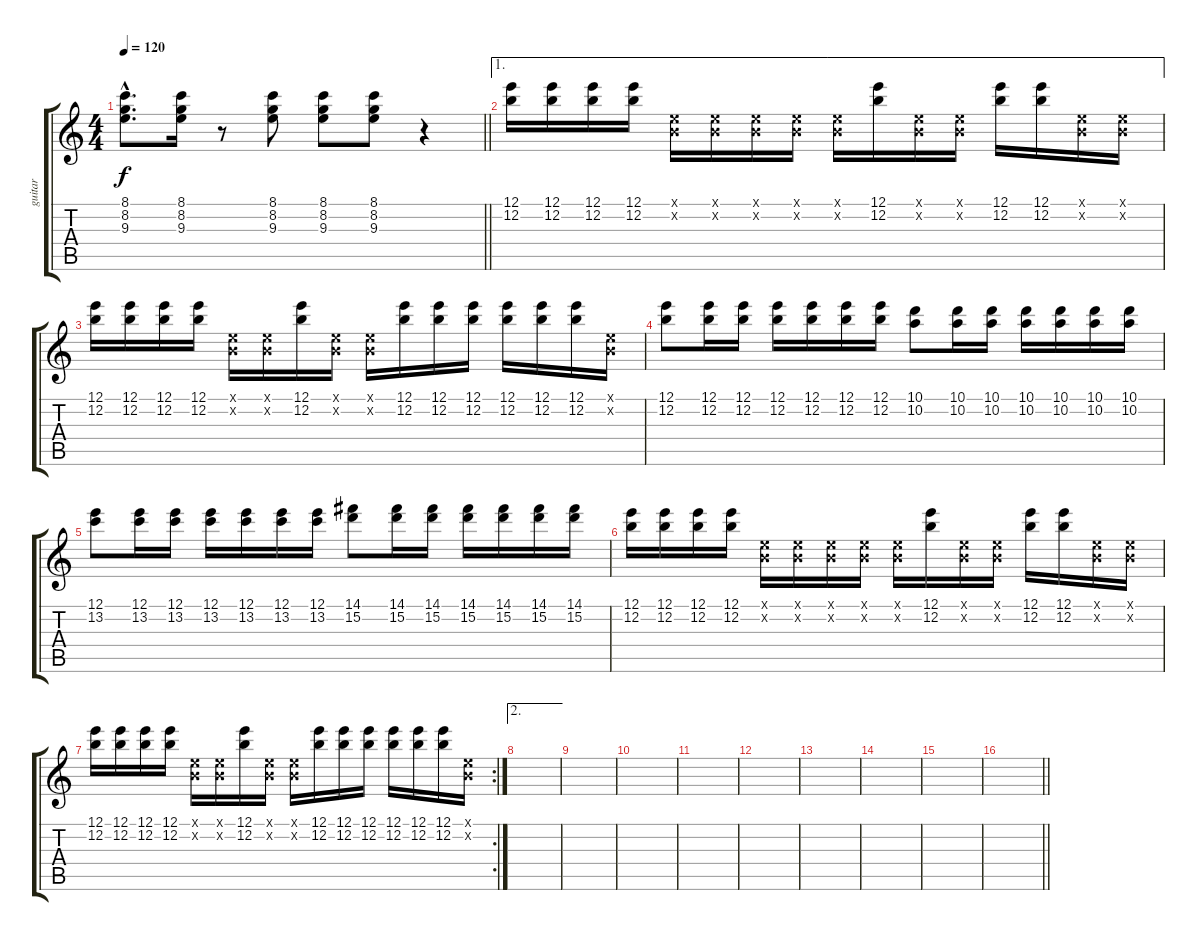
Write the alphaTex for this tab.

\track ("guitar" "guitar") {instrument acousticguitarnylon}
\staff {score tabs}
\tuning (E4 B3 G3 D3 A2 E2) {hide}
\ts (4 4)
\tempo 120
\clef g2
\barLineRight lightlight
\ks c
(8.1{hac} 8.2{hac} 9.3{hac}).8{d dy f} (8.1 8.2 9.3).16 r.8 (8.1 8.2 9.3).8 (8.1 8.2 9.3).8 (8.1 8.2 9.3).8 r.4 |
\ae 1
(12.1 12.2).16 (12.1 12.2).16 (12.1 12.2).16 (12.1 12.2).16 (0.1{x} 0.2{x}).16 (0.1{x} 0.2{x}).16 (0.1{x} 0.2{x}).16 (0.1{x} 0.2{x}).16 (0.1{x} 0.2{x}).16 (12.1 12.2).16 (0.1{x} 0.2{x}).16 (0.1{x} 0.2{x}).16 (12.1 12.2).16 (12.1 12.2).16 (0.1{x} 0.2{x}).16 (0.1{x} 0.2{x}).16 |
(12.1 12.2).16 (12.1 12.2).16 (12.1 12.2).16 (12.1 12.2).16 (0.1{x} 0.2{x}).16 (0.1{x} 0.2{x}).16 (12.1 12.2).16 (0.1{x} 0.2{x}).16 (0.1{x} 0.2{x}).16 (12.1 12.2).16 (12.1 12.2).16 (12.1 12.2).16 (12.1 12.2).16 (12.1 12.2).16 (12.1 12.2).16 (0.1{x} 0.2{x}).16 |
(12.1 12.2).8 (12.1 12.2).16 (12.1 12.2).16 (12.1 12.2).16 (12.1 12.2).16 (12.1 12.2).16 (12.1 12.2).16 (10.1 10.2).8 (10.1 10.2).16 (10.1 10.2).16 (10.1 10.2).16 (10.1 10.2).16 (10.1 10.2).16 (10.1 10.2).16 |
(12.1 13.2).8 (12.1 13.2).16 (12.1 13.2).16 (12.1 13.2).16 (12.1 13.2).16 (12.1 13.2).16 (12.1 13.2).16 (14.1 15.2).8 (14.1 15.2).16 (14.1 15.2).16 (14.1 15.2).16 (14.1 15.2).16 (14.1 15.2).16 (14.1 15.2).16 |
(12.1 12.2).16 (12.1 12.2).16 (12.1 12.2).16 (12.1 12.2).16 (0.1{x} 0.2{x}).16 (0.1{x} 0.2{x}).16 (0.1{x} 0.2{x}).16 (0.1{x} 0.2{x}).16 (0.1{x} 0.2{x}).16 (12.1 12.2).16 (0.1{x} 0.2{x}).16 (0.1{x} 0.2{x}).16 (12.1 12.2).16 (12.1 12.2).16 (0.1{x} 0.2{x}).16 (0.1{x} 0.2{x}).16 |
\rc 2
(12.1 12.2).16 (12.1 12.2).16 (12.1 12.2).16 (12.1 12.2).16 (0.1{x} 0.2{x}).16 (0.1{x} 0.2{x}).16 (12.1 12.2).16 (0.1{x} 0.2{x}).16 (0.1{x} 0.2{x}).16 (12.1 12.2).16 (12.1 12.2).16 (12.1 12.2).16 (12.1 12.2).16 (12.1 12.2).16 (12.1 12.2).16 (0.1{x} 0.2{x}).16 |
\ae 2
|
|
|
|
|
|
|
|
\barLineRight lightlight
